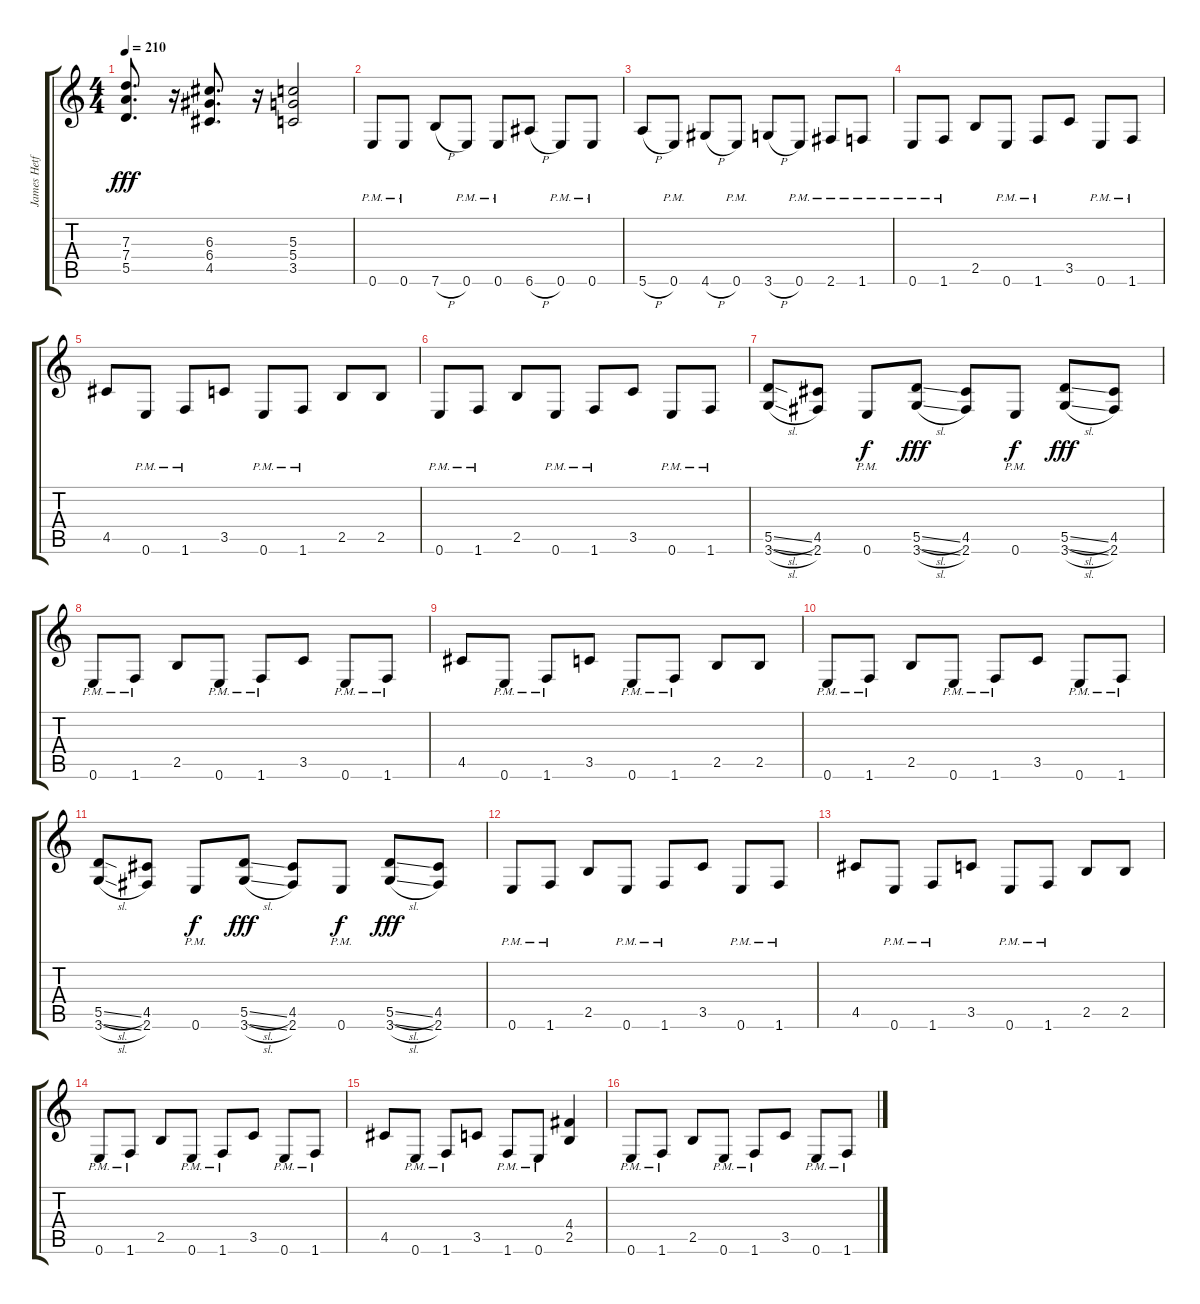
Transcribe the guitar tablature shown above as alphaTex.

\track ("James Hetfield" "James Hetf") {instrument distortionguitar}
\staff {score tabs}
\tuning (E4 B3 G3 D3 A2 E2) {hide}
\ts (4 4)
\tempo 210
\clef g2
\ks c
(7.3 7.4 5.5).8{d dy fff} r.16 (6.3 6.4 4.5).8{d} r.16 (5.3 5.4 3.5).2 |
0.6{pm}.8 0.6{pm}.8 7.6{h}.8 0.6{pm}.8 0.6{pm}.8 6.6{h}.8 0.6{pm}.8 0.6{pm}.8 |
5.6{h}.8 0.6{pm}.8 4.6{h}.8 0.6{pm}.8 3.6{h}.8 0.6{pm}.8 2.6{pm}.8 1.6{pm}.8 |
0.6{pm}.8 1.6{pm}.8 2.5.8 0.6{pm}.8 1.6{pm}.8 3.5.8 0.6{pm}.8 1.6{pm}.8 |
4.5.8 0.6{pm}.8 1.6{pm}.8 3.5.8 0.6{pm}.8 1.6{pm}.8 2.5.8 2.5.8 |
0.6{pm}.8 1.6{pm}.8 2.5.8 0.6{pm}.8 1.6{pm}.8 3.5.8 0.6{pm}.8 1.6{pm}.8 |
(5.5{sl} 3.6{sl}).8 (4.5 2.6).8 0.6{pm}.8{dy f} (5.5{sl} 3.6{sl}).8{dy fff} (4.5 2.6).8 0.6{pm}.8{dy f} (5.5{sl} 3.6{sl}).8{dy fff} (4.5 2.6).8 |
0.6{pm}.8 1.6{pm}.8 2.5.8 0.6{pm}.8 1.6{pm}.8 3.5.8 0.6{pm}.8 1.6{pm}.8 |
4.5.8 0.6{pm}.8 1.6{pm}.8 3.5.8 0.6{pm}.8 1.6{pm}.8 2.5.8 2.5.8 |
0.6{pm}.8 1.6{pm}.8 2.5.8 0.6{pm}.8 1.6{pm}.8 3.5.8 0.6{pm}.8 1.6{pm}.8 |
(5.5{sl} 3.6{sl}).8 (4.5 2.6).8 0.6{pm}.8{dy f} (5.5{sl} 3.6{sl}).8{dy fff} (4.5 2.6).8 0.6{pm}.8{dy f} (5.5{sl} 3.6{sl}).8{dy fff} (4.5 2.6).8 |
0.6{pm}.8 1.6{pm}.8 2.5.8 0.6{pm}.8 1.6{pm}.8 3.5.8 0.6{pm}.8 1.6{pm}.8 |
4.5.8 0.6{pm}.8 1.6{pm}.8 3.5.8 0.6{pm}.8 1.6{pm}.8 2.5.8 2.5.8 |
0.6{pm}.8 1.6{pm}.8 2.5.8 0.6{pm}.8 1.6{pm}.8 3.5.8 0.6{pm}.8 1.6{pm}.8 |
4.5.8 0.6{pm}.8 1.6{pm}.8 3.5.8 1.6{pm}.8 0.6{pm}.8 (4.4 2.5).4 |
0.6{pm}.8 1.6{pm}.8 2.5.8 0.6{pm}.8 1.6{pm}.8 3.5.8 0.6{pm}.8 1.6{pm}.8
